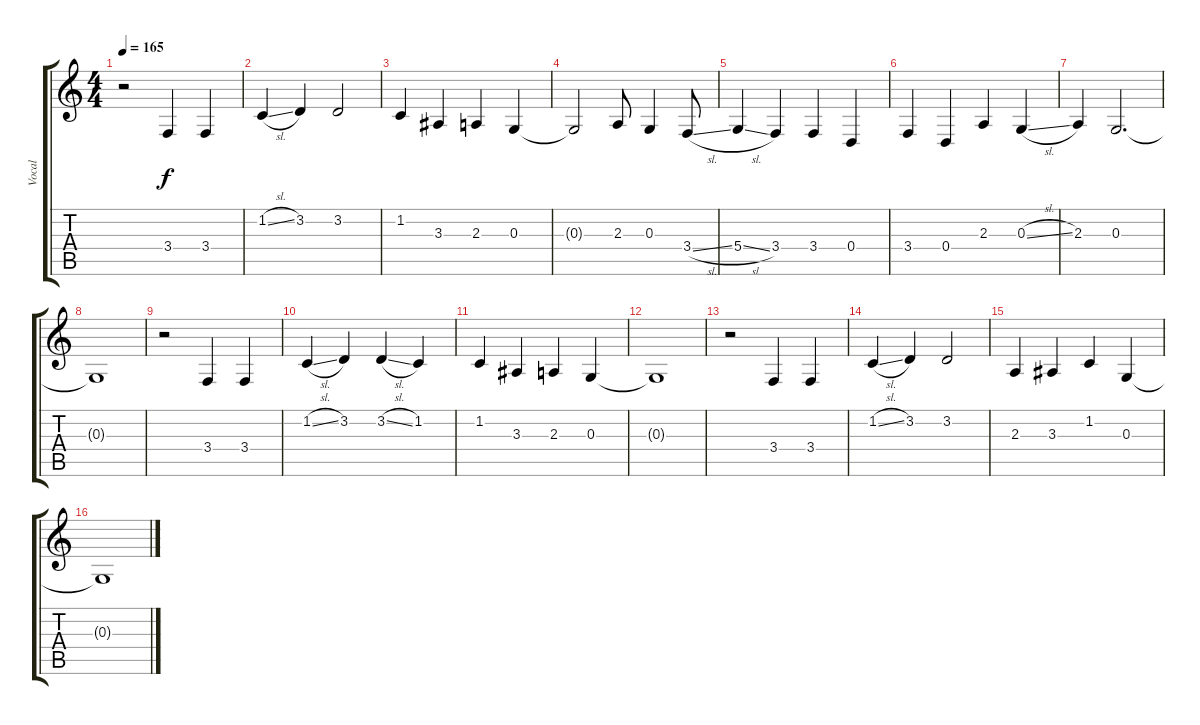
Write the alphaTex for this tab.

\track ("Vocal" "Vocal") {instrument altosax}
\staff {score tabs}
\tuning (E4 B3 G3 D3 A2 E2) {hide}
\ts (4 4)
\tempo 165
\clef g2
\ks c
r.2{dy f} 3.4.4 3.4.4 |
1.2{sl}.4 3.2.4 3.2.2 |
1.2.4 3.3.4 2.3.4 0.3.4 |
0.3{t}.2 2.3.8 0.3.4 3.4{sl}.8 |
5.4{sl}.4 3.4.4 3.4.4 0.4.4 |
3.4.4 0.4.4 2.3.4 0.3{sl}.4 |
2.3.4 0.3.2{d} |
0.3{t}.1 |
r.2 3.4.4 3.4.4 |
1.2{sl}.4 3.2.4 3.2{sl}.4 1.2.4 |
1.2.4 3.3.4 2.3.4 0.3.4 |
0.3{t}.1 |
r.2 3.4.4 3.4.4 |
1.2{sl}.4 3.2.4 3.2.2 |
2.3.4 3.3.4 1.2.4 0.3.4 |
0.3{t}.1
